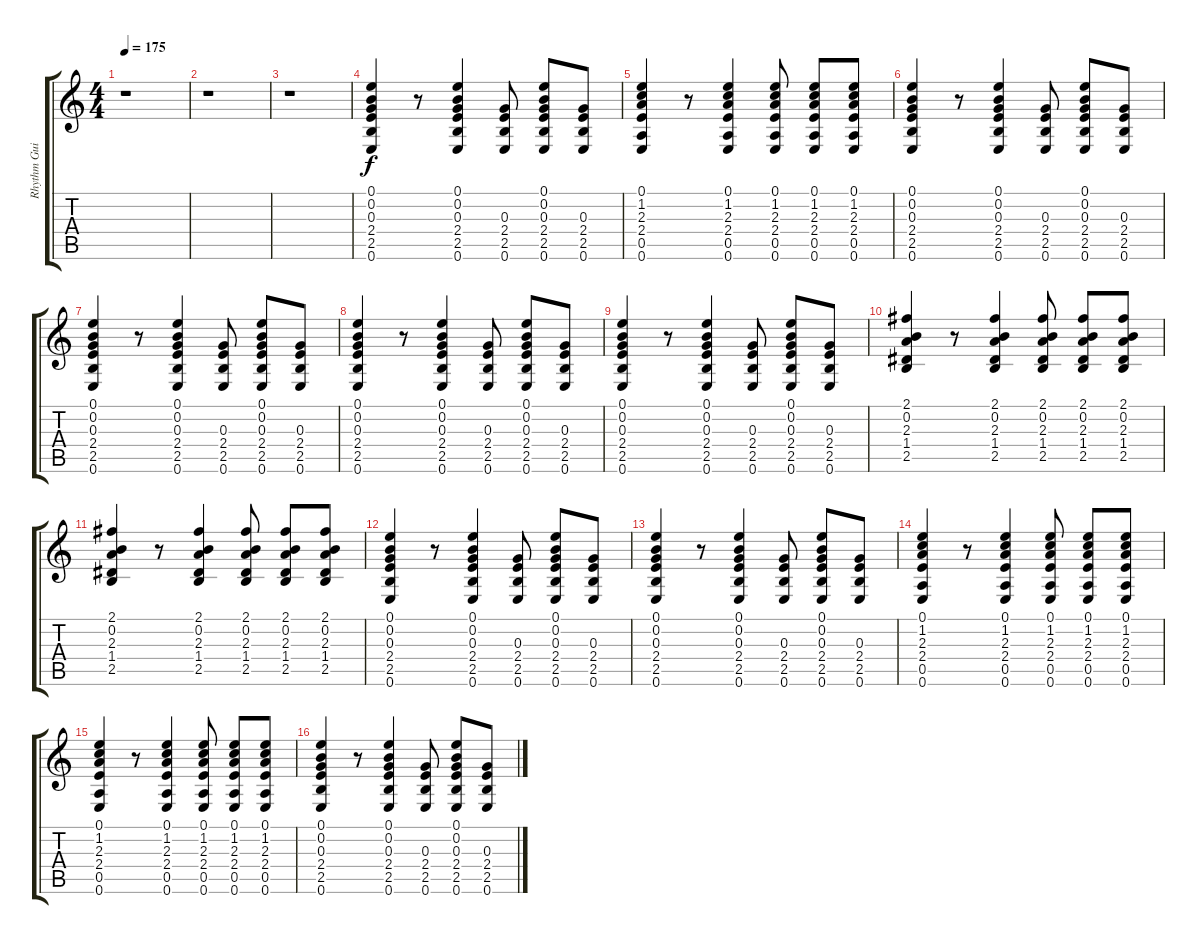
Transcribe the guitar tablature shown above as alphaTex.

\track ("Rhythm Guitar" "Rhythm Gui") {instrument electricguitarclean}
\staff {score tabs}
\tuning (E4 B3 G3 D3 A2 E2) {hide}
\ts (4 4)
\tempo 175
\clef g2
\ks c
r.1{dy f} |
r.1 |
r.1 |
(0.1 0.2 0.3 2.4 2.5 0.6).4 r.8 (0.1 0.2 0.3 2.4 2.5 0.6).4 (0.3 2.4 2.5 0.6).8 (0.1 0.2 0.3 2.4 2.5 0.6).8 (0.3 2.4 2.5 0.6).8 |
(0.1 1.2 2.3 2.4 0.5 0.6).4 r.8 (0.1 1.2 2.3 2.4 0.5 0.6).4 (0.1 1.2 2.3 2.4 0.5 0.6).8 (0.1 1.2 2.3 2.4 0.5 0.6).8 (0.1 1.2 2.3 2.4 0.5 0.6).8 |
(0.1 0.2 0.3 2.4 2.5 0.6).4 r.8 (0.1 0.2 0.3 2.4 2.5 0.6).4 (0.3 2.4 2.5 0.6).8 (0.1 0.2 0.3 2.4 2.5 0.6).8 (0.3 2.4 2.5 0.6).8 |
(0.1 0.2 0.3 2.4 2.5 0.6).4 r.8 (0.1 0.2 0.3 2.4 2.5 0.6).4 (0.3 2.4 2.5 0.6).8 (0.1 0.2 0.3 2.4 2.5 0.6).8 (0.3 2.4 2.5 0.6).8 |
(0.1 0.2 0.3 2.4 2.5 0.6).4 r.8 (0.1 0.2 0.3 2.4 2.5 0.6).4 (0.3 2.4 2.5 0.6).8 (0.1 0.2 0.3 2.4 2.5 0.6).8 (0.3 2.4 2.5 0.6).8 |
(0.1 0.2 0.3 2.4 2.5 0.6).4 r.8 (0.1 0.2 0.3 2.4 2.5 0.6).4 (0.3 2.4 2.5 0.6).8 (0.1 0.2 0.3 2.4 2.5 0.6).8 (0.3 2.4 2.5 0.6).8 |
(2.1 0.2 2.3 1.4 2.5).4 r.8 (2.1 0.2 2.3 1.4 2.5).4 (2.1 0.2 2.3 1.4 2.5).8 (2.1 0.2 2.3 1.4 2.5).8 (2.1 0.2 2.3 1.4 2.5).8 |
(2.1 0.2 2.3 1.4 2.5).4 r.8 (2.1 0.2 2.3 1.4 2.5).4 (2.1 0.2 2.3 1.4 2.5).8 (2.1 0.2 2.3 1.4 2.5).8 (2.1 0.2 2.3 1.4 2.5).8 |
(0.1 0.2 0.3 2.4 2.5 0.6).4 r.8 (0.1 0.2 0.3 2.4 2.5 0.6).4 (0.3 2.4 2.5 0.6).8 (0.1 0.2 0.3 2.4 2.5 0.6).8 (0.3 2.4 2.5 0.6).8 |
(0.1 0.2 0.3 2.4 2.5 0.6).4 r.8 (0.1 0.2 0.3 2.4 2.5 0.6).4 (0.3 2.4 2.5 0.6).8 (0.1 0.2 0.3 2.4 2.5 0.6).8 (0.3 2.4 2.5 0.6).8 |
(0.1 1.2 2.3 2.4 0.5 0.6).4 r.8 (0.1 1.2 2.3 2.4 0.5 0.6).4 (0.1 1.2 2.3 2.4 0.5 0.6).8 (0.1 1.2 2.3 2.4 0.5 0.6).8 (0.1 1.2 2.3 2.4 0.5 0.6).8 |
(0.1 1.2 2.3 2.4 0.5 0.6).4 r.8 (0.1 1.2 2.3 2.4 0.5 0.6).4 (0.1 1.2 2.3 2.4 0.5 0.6).8 (0.1 1.2 2.3 2.4 0.5 0.6).8 (0.1 1.2 2.3 2.4 0.5 0.6).8 |
(0.1 0.2 0.3 2.4 2.5 0.6).4 r.8 (0.1 0.2 0.3 2.4 2.5 0.6).4 (0.3 2.4 2.5 0.6).8 (0.1 0.2 0.3 2.4 2.5 0.6).8 (0.3 2.4 2.5 0.6).8
